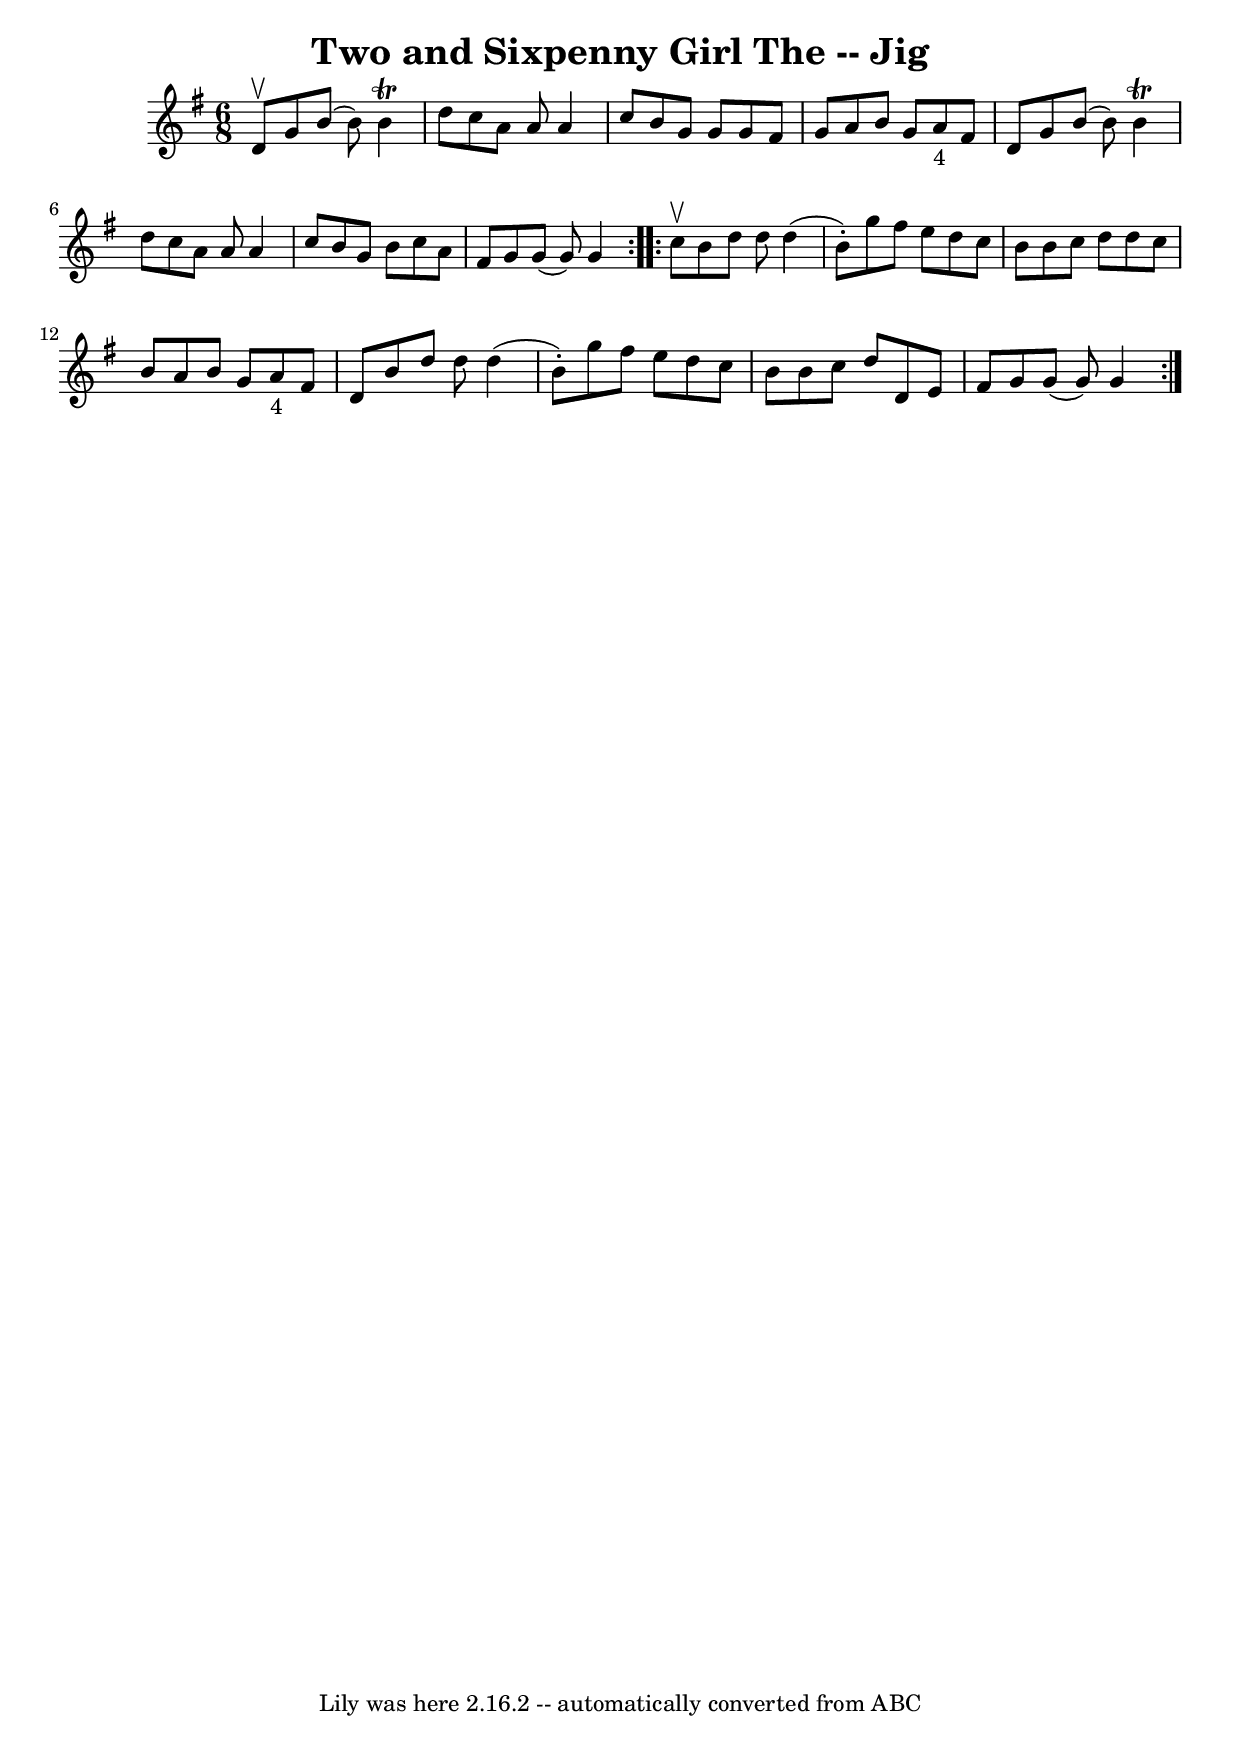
\version "2.16.2"
\include "Mammoth.ily"
\header {
  %% book = "Ryan's Mammoth Collection"
  crossRefNumber = "1"
  footnotes = ""
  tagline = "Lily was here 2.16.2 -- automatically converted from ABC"
  title = "Two and Sixpenny Girl The -- Jig"

}
voicedefault =  {



  \repeat volta 2 {

    \time 6/8 
    \key g \major
    d'8^\upbow |
    g'8 b'8 (b'8) b'4^\trill d''8  |
    c''8 a'8 a'8 a'4 c''8  |
    b'8    
    g'8 g'8 g'8 fis'8 g'8  |
    a'8 b'8 g'8 a'8_"4"   
    fis'8 d'8  |
    g'8 b'8 (b'8) b'4^\trill d''8   |
    c''8 a'8 a'8 a'4 c''8  |
    b'8 g'8 b'8    
    c''8 a'8 fis'8  |
    g'8 g'8 (g'8) g'4  

  } 
  \repeat volta 2 {
    c''8^\upbow |
    b'8 d''8 d''8 d''4 (
    b'8-.) |
    g''8 fis''8 e''8 d''8 c''8 b'8  |
    
    b'8 c''8 d''8 d''8 c''8 b'8  |
    a'8 b'8 g'8      
    a'8_"4" fis'8 d'8  |
    b'8 d''8 d''8 d''4 (b'8-.)  |
    g''8 fis''8 e''8 d''8 c''8 b'8  |
    b'8    
    c''8 d''8 d'8 e'8 fis'8  |
    g'8 g'8 (g'8) g'4  
  } 
  

}

\score{
  <<

    \context Staff="default"
    {
      \voicedefault 
      
    }

  >>
  \layout {
    
  }
  \midi {
  }

}
